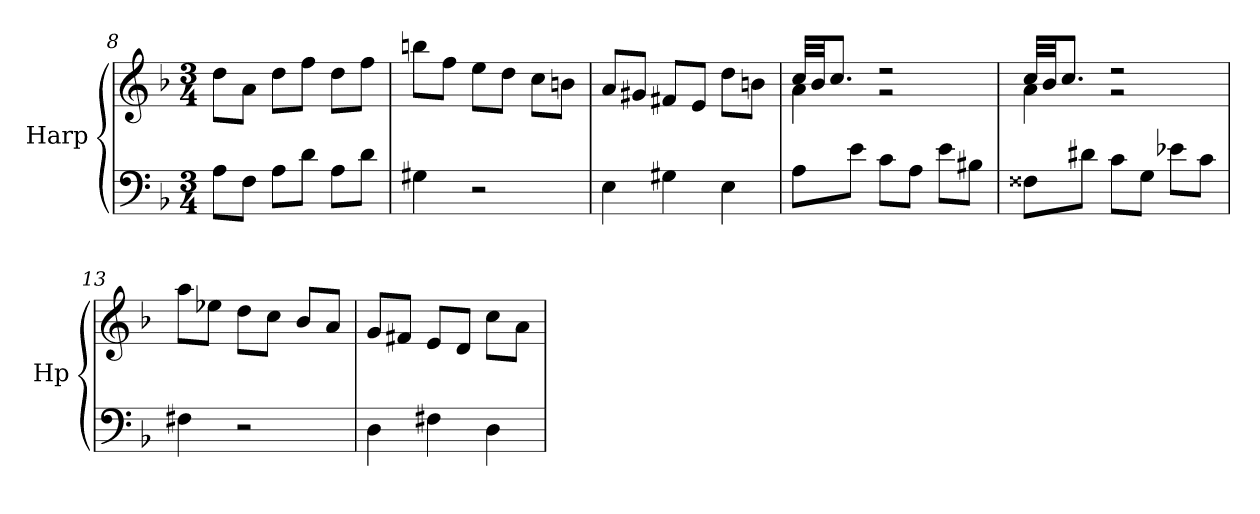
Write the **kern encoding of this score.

**kern	**kern
*part1	*part1
*staff2	*staff1
*I"Harp	*
*I'Hp	*
*clefF4	*clefG2
*k[b-]	*k[b-]
*M3/4	*M3/4
=8	=8
8A\L	8dd\L
8F\J	8a\J
8A\L	8dd\L
8d\J	8ff\J
8A\L	8dd\L
8d\J	8ff\J
=9	=9
4G#X\	8bbn\L
.	8ff\J
2r	8ee\L
.	8dd\J
.	8cc\L
.	8bn\J
=10	=10
4E\	8a/L
.	8g#X/J
4G#X\	8f#X/L
.	8e/J
4E\	8dd\L
.	8bn\J
=11	=11
*	*^
8A\L	32cc/LLL	4a\
.	32b-/JJ	.
.	8.cc/J	.
8e\J	.	.
8c\L	2r	2r
8A\J	.	.
8e\L	.	.
8B#X\J	.	.
!!LO:LB:g=z	!!
=12	=12	=12
8F##X\L	32cc/LLL	4a\
.	32b-/JJ	.
.	8.cc/J	.
8d#X\J	.	.
8c\L	2r	2r
8G\J	.	.
8e-X\L	.	.
8c\J	.	.
*	*v	*v
=13	=13
4F#X\	8aa\L
.	8ee-X\J
2r	8dd\L
.	8cc\J
.	8b-/L
.	8a/J
=14	=14
4D\	8g/L
.	8f#X/J
4F#X\	8e/L
.	8d/J
4D\	8cc\L
.	8a\J
=	=
*-	*-
